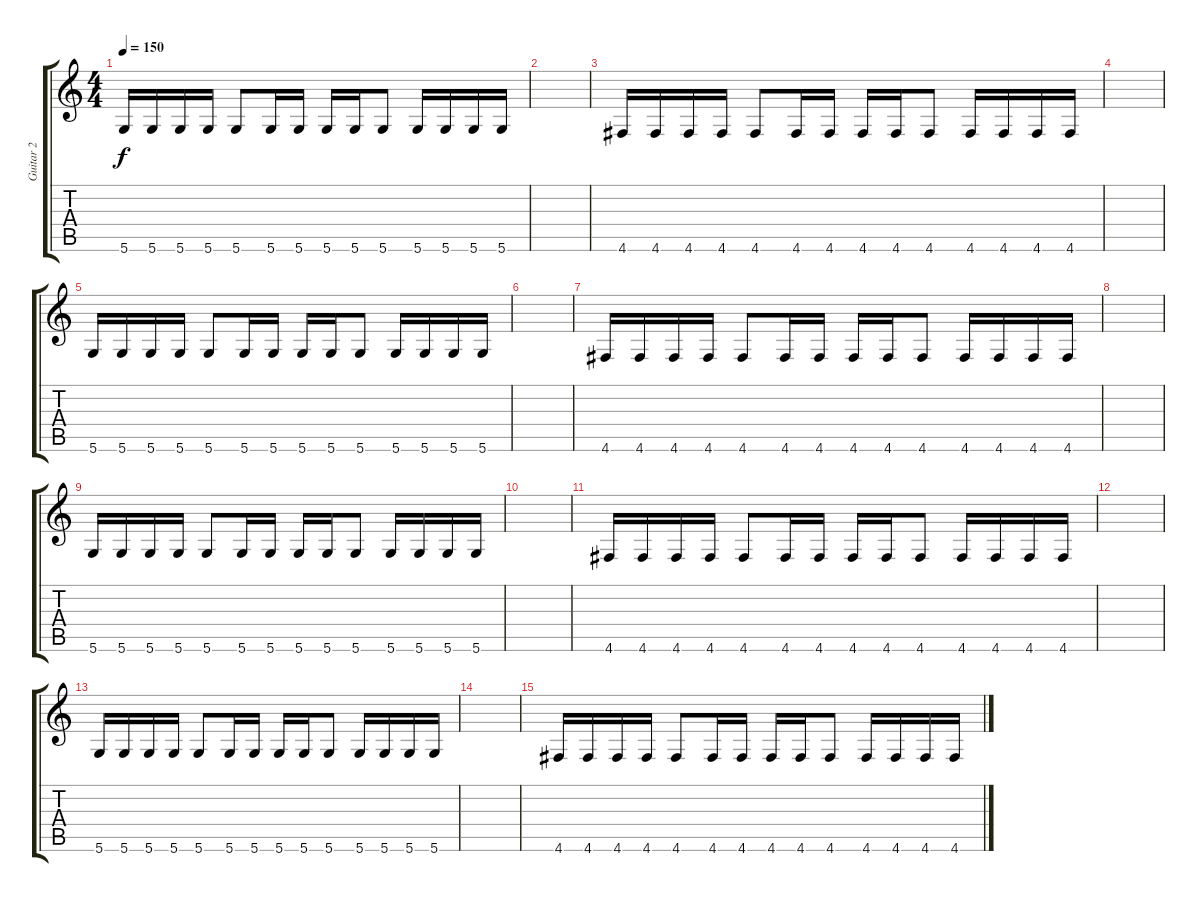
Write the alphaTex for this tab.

\track ("Guitar 2" "Guitar 2") {instrument distortionguitar}
\staff {score tabs}
\tuning (E4 B3 G3 D3 A2 D2) {hide}
\ts (4 4)
\tempo 150
\clef g2
\ks c
5.6.16{dy f instrument distortionguitar} 5.6.16 5.6.16 5.6.16 5.6.8 5.6.16 5.6.16 5.6.16 5.6.16 5.6.8 5.6.16 5.6.16 5.6.16 5.6.16 |
|
4.6.16 4.6.16 4.6.16 4.6.16 4.6.8 4.6.16 4.6.16 4.6.16 4.6.16 4.6.8 4.6.16 4.6.16 4.6.16 4.6.16 |
|
5.6.16 5.6.16 5.6.16 5.6.16 5.6.8 5.6.16 5.6.16 5.6.16 5.6.16 5.6.8 5.6.16 5.6.16 5.6.16 5.6.16 |
|
4.6.16 4.6.16 4.6.16 4.6.16 4.6.8 4.6.16 4.6.16 4.6.16 4.6.16 4.6.8 4.6.16 4.6.16 4.6.16 4.6.16 |
|
5.6.16 5.6.16 5.6.16 5.6.16 5.6.8 5.6.16 5.6.16 5.6.16 5.6.16 5.6.8 5.6.16 5.6.16 5.6.16 5.6.16 |
|
4.6.16 4.6.16 4.6.16 4.6.16 4.6.8 4.6.16 4.6.16 4.6.16 4.6.16 4.6.8 4.6.16 4.6.16 4.6.16 4.6.16 |
|
5.6.16 5.6.16 5.6.16 5.6.16 5.6.8 5.6.16 5.6.16 5.6.16 5.6.16 5.6.8 5.6.16 5.6.16 5.6.16 5.6.16 |
|
4.6.16 4.6.16 4.6.16 4.6.16 4.6.8 4.6.16 4.6.16 4.6.16 4.6.16 4.6.8 4.6.16 4.6.16 4.6.16 4.6.16
